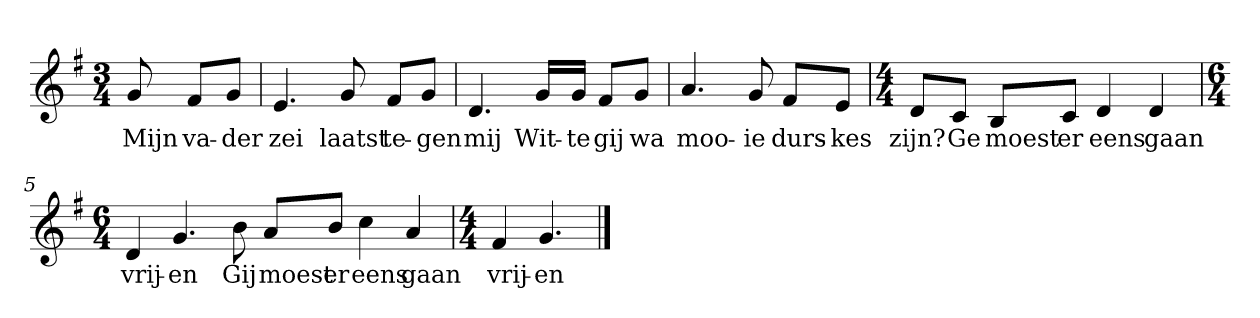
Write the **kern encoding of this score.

**kern	**text
*part1	*part1
*staff1	*staff1
*clefG2	*
*k[f#]	*
*G:	*
*M3/4	*
*MM120	*
=	=
8g	Mijn
8f#/L	va-
8g/J	-der
=1	=1
4.e	zei
8g	laatst
8f#/L	te-
8g/J	-gen
=2	=2
4.d	mij
16g/LL	Wit-
16g/JJ	-te
8f#/L	gij
8g/J	wa
=3	=3
4.a	moo-
8g	-ie
8f#/L	durs-
8e/J	-kes
=4	=4
*M4/4	*
8d/L	zijn?
8c/J	Ge
8B/L	moest
8c/J	er
4d	eens
4d	gaan
=5	=5
*M6/4	*
4d	vrij-
4.g	-en
8b	Gij
8a/L	moest
8b/J	er
4cc	eens
4a	gaan
=6	=6
*M4/4	*
4f#	vrij-
4.g	-en
==	==
*-	*-
